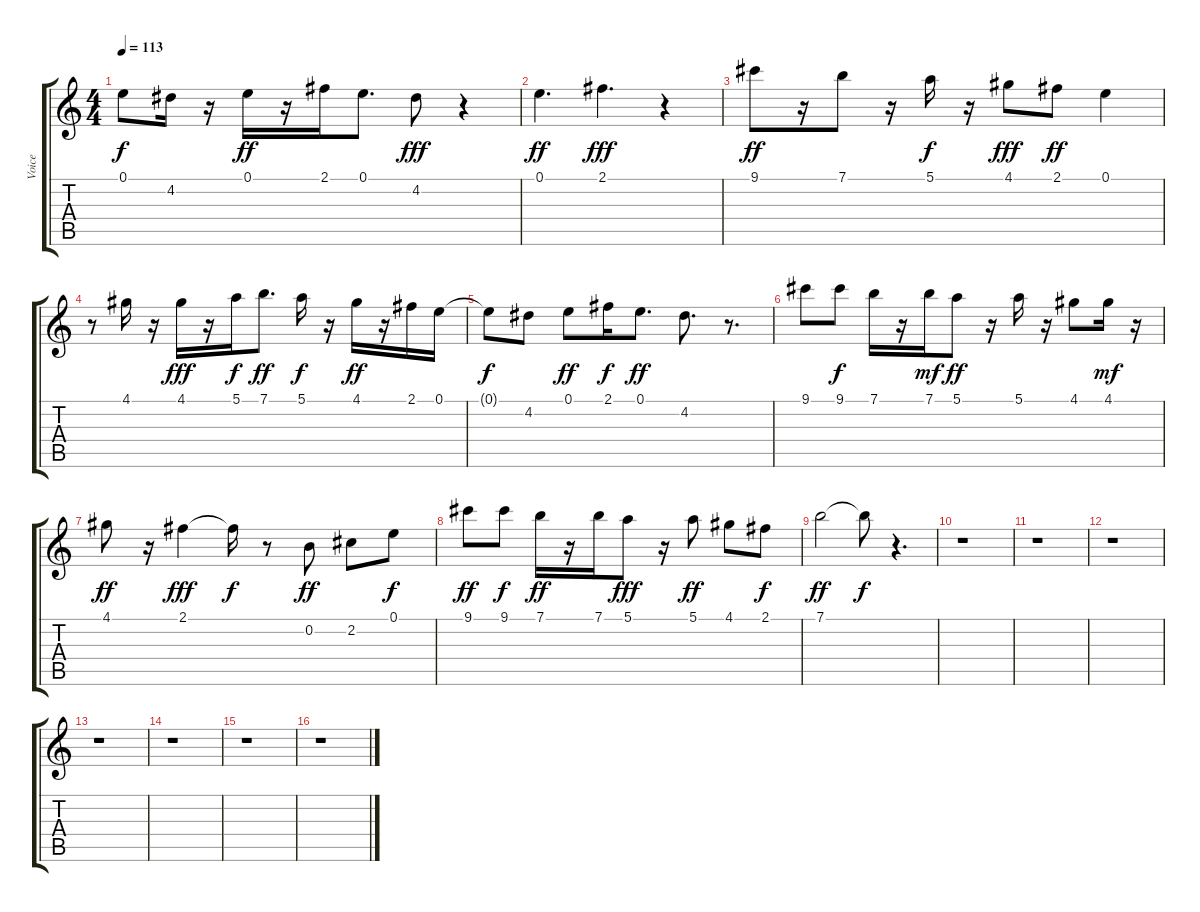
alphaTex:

\track ("Voice" "Voice") {instrument electricguitarjazz}
\staff {score tabs}
\tuning (E4 B3 G3 D3 A2 E2) {hide}
\ts (4 4)
\tempo 113
\clef g2
\ks c
0.1{t}.8{dy f} 4.2.16 r.16 0.1.16{dy ff} r.16 2.1.16 0.1.8{d} 4.2.8{dy fff} r.4 |
0.1.4{d dy ff} 2.1.4{d dy fff} r.4 |
9.1.8{dy ff} r.16 7.1.8 r.16 5.1.16{dy f} r.16 4.1.8{dy fff} 2.1.8{dy ff} 0.1.4 |
r.8 4.1.16 r.16 4.1.16{dy fff} r.16 5.1.16{dy f} 7.1.8{d dy ff} 5.1.16{dy f} r.16 4.1.16{dy ff} r.16 2.1.16 0.1.16 |
0.1{t}.8{dy f} 4.2.8 0.1.8{dy ff} 2.1.16{dy f} 0.1.8{d dy ff} 4.2.8{d} r.8{d} |
9.1.8 9.1.8{dy f} 7.1.16 r.16 7.1.16{dy mf} 5.1.8{dy ff} r.16 5.1.16 r.16 4.1.8 4.1.16{dy mf} r.16 |
4.1.8{dy ff} r.16 2.1.4{dy fff} 2.1{t}.16{dy f} r.8 0.2.8{dy ff} 2.2.8 0.1.8{dy f} |
9.1.8{dy ff} 9.1.8{dy f} 7.1.16{dy ff} r.16 7.1.16 5.1.8{dy fff} r.16 5.1.8{dy ff} 4.1.8 2.1.8{dy f} |
7.1.2{dy ff} 7.1{t}.8{dy f} r.4{d} |
r.1 |
r.1 |
r.1 |
r.1 |
r.1 |
r.1 |
r.1
